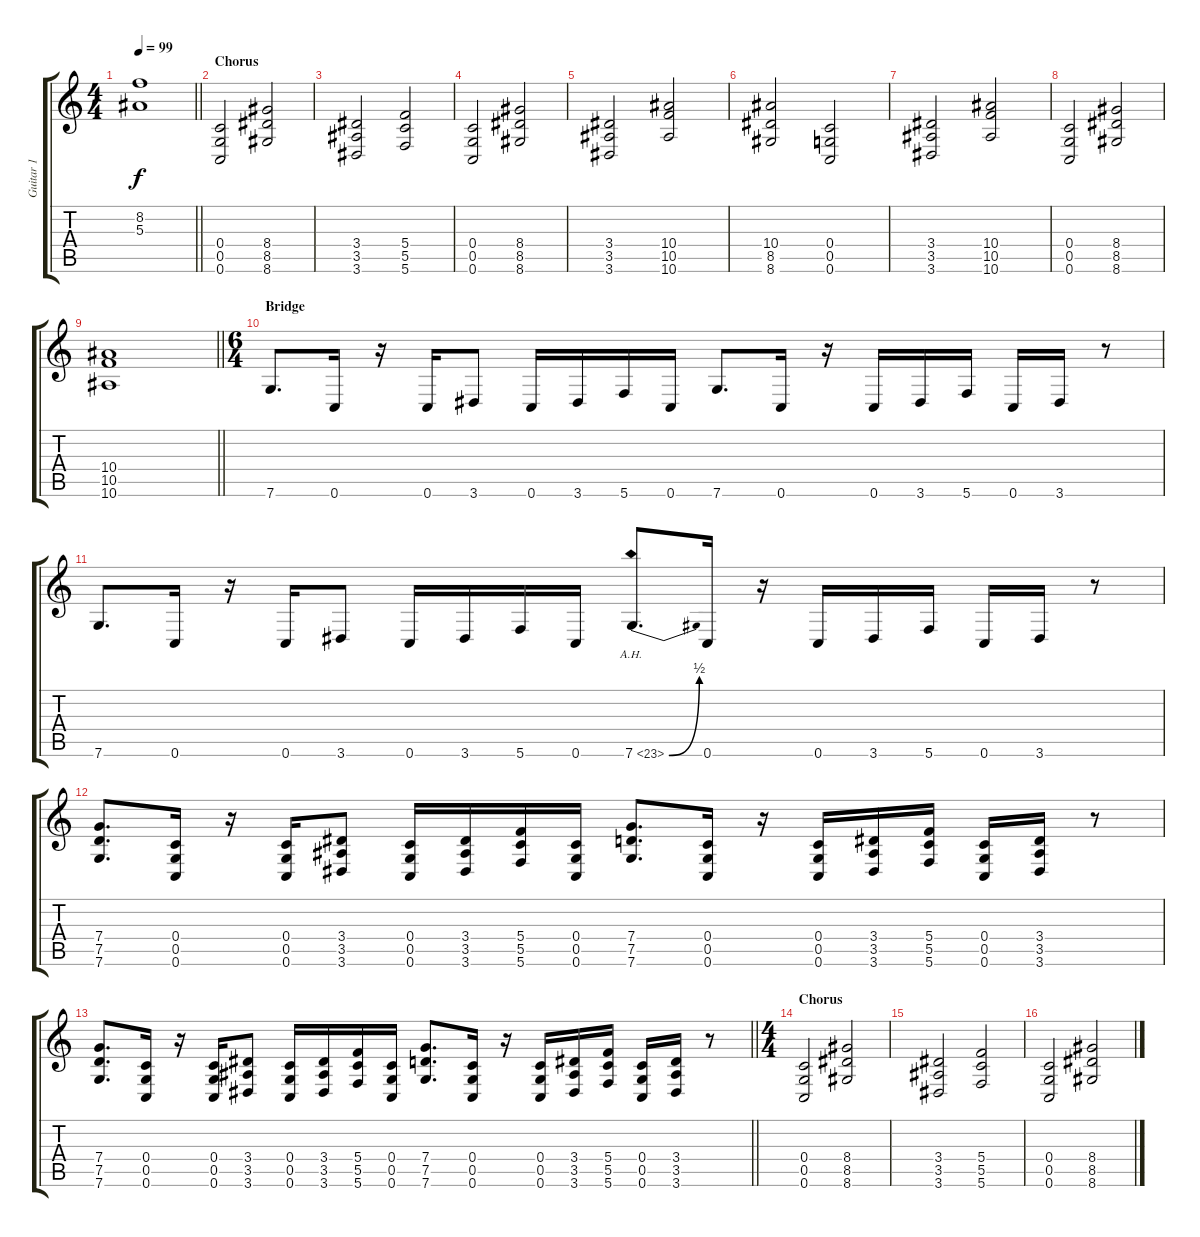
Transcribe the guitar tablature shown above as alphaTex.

\track ("Guitar 1" "Guitar 1") {instrument distortionguitar}
\staff {score tabs}
\tuning (D4 A3 F3 C3 G2 C2) {hide}
\ts (4 4)
\tempo 99
\clef g2
\barLineRight lightlight
\ks c
(8.2 5.3).1{dy f} |
\section ("" "Chorus")
(0.4 0.5 0.6).2{instrument distortionguitar} (8.4 8.5 8.6).2 |
(3.4 3.5 3.6).2 (5.4 5.5 5.6).2 |
(0.4 0.5 0.6).2 (8.4 8.5 8.6).2 |
(3.4 3.5 3.6).2 (10.4 10.5 10.6).2 |
(10.4 8.5 8.6).2 (0.4 0.5 0.6).2 |
(3.4 3.5 3.6).2 (10.4 10.5 10.6).2 |
(0.4 0.5 0.6).2 (8.4 8.5 8.6).2 |
\barLineRight lightlight
(10.4 10.5 10.6).1 |
\ts (6 4)
\section ("" "Bridge")
7.6.8{d} 0.6.16 r.16 0.6.16 3.6.8 0.6.16 3.6.16 5.6.16 0.6.16 7.6.8{d} 0.6.16 r.16 0.6.16 3.6.16 5.6.16 0.6.16 3.6.16 r.8 |
7.6.8{d} 0.6.16 r.16 0.6.16 3.6.8 0.6.16 3.6.16 5.6.16 0.6.16 7.6{be (bend 0 0 60 2) ah 16}.8{d} 0.6.16 r.16 0.6.16 3.6.16 5.6.16 0.6.16 3.6.16 r.8 |
(7.4 7.5 7.6).8{d} (0.4 0.5 0.6).16 r.16 (0.4 0.5 0.6).16 (3.4 3.5 3.6).8 (0.4 0.5 0.6).16 (3.4 3.5 3.6).16 (5.4 5.5 5.6).16 (0.4 0.5 0.6).16 (7.4 7.5 7.6).8{d} (0.4 0.5 0.6).16 r.16 (0.4 0.5 0.6).16 (3.4 3.5 3.6).16 (5.4 5.5 5.6).16 (0.4 0.5 0.6).16 (3.4 3.5 3.6).16 r.8 |
\barLineRight lightlight
(7.4 7.5 7.6).8{d} (0.4 0.5 0.6).16 r.16 (0.4 0.5 0.6).16 (3.4 3.5 3.6).8 (0.4 0.5 0.6).16 (3.4 3.5 3.6).16 (5.4 5.5 5.6).16 (0.4 0.5 0.6).16 (7.4 7.5 7.6).8{d} (0.4 0.5 0.6).16 r.16 (0.4 0.5 0.6).16 (3.4 3.5 3.6).16 (5.4 5.5 5.6).16 (0.4 0.5 0.6).16 (3.4 3.5 3.6).16 r.8 |
\ts (4 4)
\section ("" "Chorus")
(0.4 0.5 0.6).2 (8.4 8.5 8.6).2 |
(3.4 3.5 3.6).2 (5.4 5.5 5.6).2 |
(0.4 0.5 0.6).2 (8.4 8.5 8.6).2
